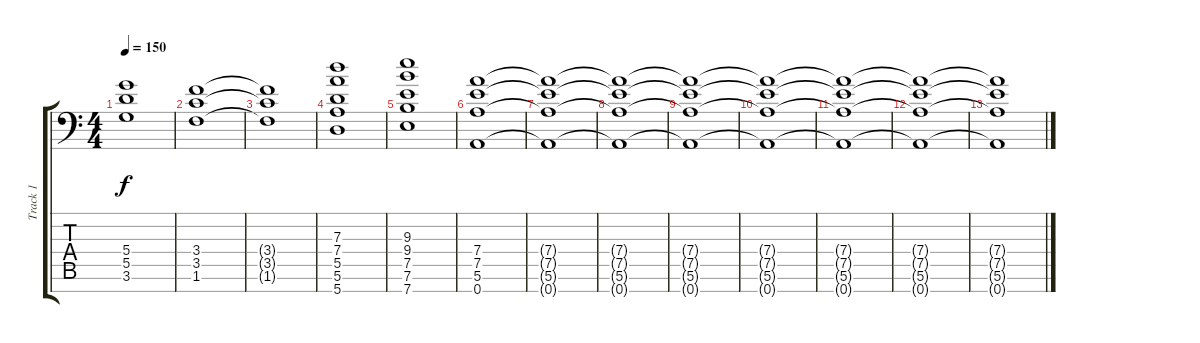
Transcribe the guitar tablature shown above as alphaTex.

\track ("Track 1" "Track 1") {instrument distortionguitar}
\staff {score tabs}
\tuning (E4 B3 G3 D3 A2 E2 A1) {hide}
\ts (4 4)
\tempo 150
\clef f4
\ks c
(5.4{t} 5.5{t} 3.6{t}).1{dy f} |
(3.4 3.5 1.6).1 |
(3.4{t} 3.5{t} 1.6{t}).1 |
(7.3 7.4 5.5 5.6 5.7).1 |
(9.3 9.4 7.5 7.6 7.7).1 |
(7.4 7.5 5.6 0.7).1 |
(7.4{t} 7.5{t} 5.6{t} 0.7{t}).1 |
(7.4{t} 7.5{t} 5.6{t} 0.7{t}).1 |
(7.4{t} 7.5{t} 5.6{t} 0.7{t}).1 |
(7.4{t} 7.5{t} 5.6{t} 0.7{t}).1 |
(7.4{t} 7.5{t} 5.6{t} 0.7{t}).1 |
(7.4{t} 7.5{t} 5.6{t} 0.7{t}).1 |
(7.4{t} 7.5{t} 5.6{t} 0.7{t}).1
